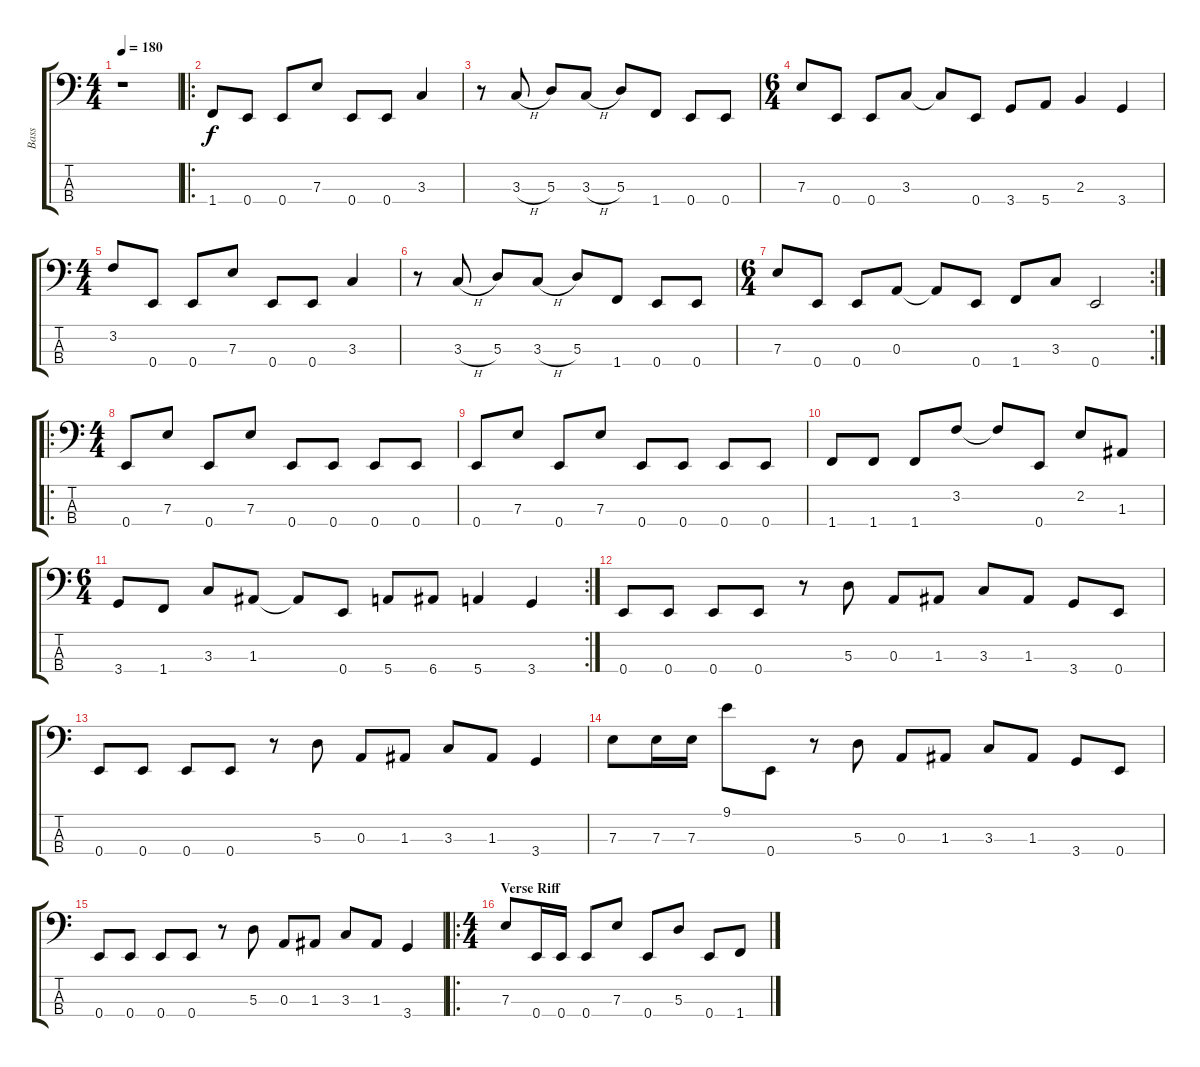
\track ("Bass" "Bass") {instrument electricbassfinger}
\staff {score tabs}
\tuning (G2 D2 A1 E1) {hide}
\ts (4 4)
\tempo 180
\clef f4
\ks c
r.1{dy f instrument electricbassfinger} |
\ro
1.4.8 0.4.8 0.4.8 7.3.8 0.4.8 0.4.8 3.3.4 |
r.8 3.3{h}.8 5.3.8 3.3{h}.8 5.3.8 1.4.8 0.4.8 0.4.8 |
\ts (6 4)
7.3.8 0.4.8 0.4.8 3.3.8 3.3{t}.8 0.4.8 3.4.8 5.4.8 2.3.4 3.4.4 |
\ts (4 4)
3.2.8 0.4.8 0.4.8 7.3.8 0.4.8 0.4.8 3.3.4 |
r.8 3.3{h}.8 5.3.8 3.3{h}.8 5.3.8 1.4.8 0.4.8 0.4.8 |
\rc 2
\ts (6 4)
7.3.8 0.4.8 0.4.8 0.3.8 0.3{t}.8 0.4.8 1.4.8 3.3.8 0.4.2 |
\ro
\ts (4 4)
0.4.8 7.3.8 0.4.8 7.3.8 0.4.8 0.4.8 0.4.8 0.4.8 |
0.4.8 7.3.8 0.4.8 7.3.8 0.4.8 0.4.8 0.4.8 0.4.8 |
1.4.8 1.4.8 1.4.8 3.2.8 3.2{t}.8 0.4.8 2.2.8 1.3.8 |
\rc 2
\ts (6 4)
3.4.8 1.4.8 3.3.8 1.3.8 1.3{t}.8 0.4.8 5.4.8 6.4.8 5.4.4 3.4.4 |
0.4.8 0.4.8 0.4.8 0.4.8 r.8 5.3.8 0.3.8 1.3.8 3.3.8 1.3.8 3.4.8 0.4.8 |
0.4.8 0.4.8 0.4.8 0.4.8 r.8 5.3.8 0.3.8 1.3.8 3.3.8 1.3.8 3.4.4 |
7.3.8 7.3.16 7.3.16 9.1.8 0.4.8 r.8 5.3.8 0.3.8 1.3.8 3.3.8 1.3.8 3.4.8 0.4.8 |
0.4.8 0.4.8 0.4.8 0.4.8 r.8 5.3.8 0.3.8 1.3.8 3.3.8 1.3.8 3.4.4 |
\ro
\ts (4 4)
\section ("" "Verse Riff")
7.3.8 0.4.16 0.4.16 0.4.8 7.3.8 0.4.8 5.3.8 0.4.8 1.4.8
